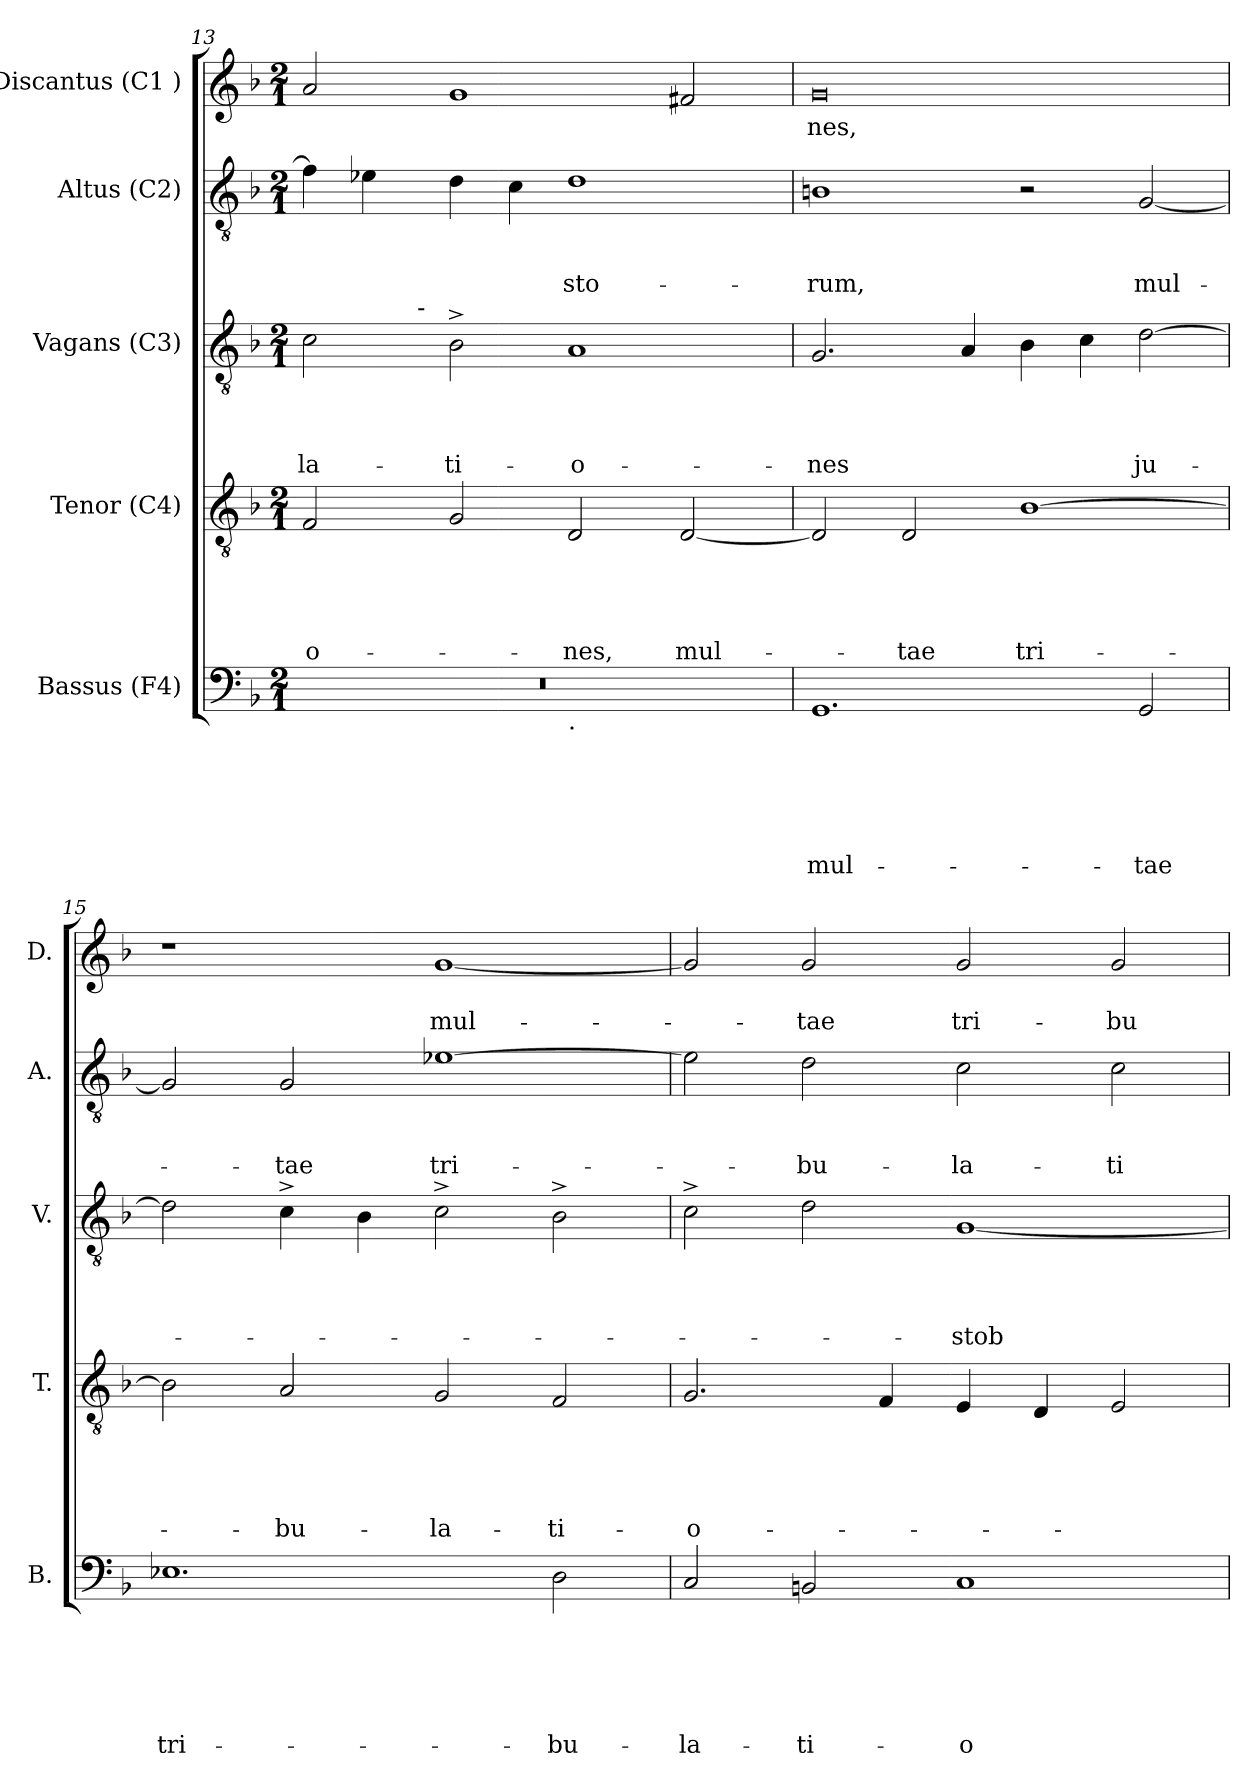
**kern	**text	**text	**text	**text	**text	**text	**kern	**text	**text	**text	**text	**text	**kern	**text	**text	**text	**text	**kern	**text	**text	**text	**kern	**text	**text
*part5	*part5	*part5	*part5	*part5	*part5	*part5	*part4	*part4	*part4	*part4	*part4	*part4	*part3	*part3	*part3	*part3	*part3	*part2	*part2	*part2	*part2	*part1	*part1	*part1
*staff5	*staff5	*staff5	*staff5	*staff5	*staff5	*staff5	*staff4	*staff4	*staff4	*staff4	*staff4	*staff4	*staff3	*staff3	*staff3	*staff3	*staff3	*staff2	*staff2	*staff2	*staff2	*staff1	*staff1	*staff1
*I"Bassus (F4)	*	*	*	*	*	*	*I"Tenor (C4)	*	*	*	*	*	*I"Vagans (C3)	*	*	*	*	*I"Altus (C2)	*	*	*	*I"Discantus (C1 )	*	*
*I'B.	*	*	*	*	*	*	*I'T.	*	*	*	*	*	*I'V.	*	*	*	*	*I'A.	*	*	*	*I'D.	*	*
!!LO:PB:g=z
*clefF4	*	*	*	*	*	*	*clefGv2	*	*	*	*	*	*clefGv2	*	*	*	*	*clefGv2	*	*	*	*clefG2	*	*
*k[b-]	*	*	*	*	*	*	*k[b-]	*	*	*	*	*	*k[b-]	*	*	*	*	*k[b-]	*	*	*	*k[b-]	*	*
*F:	*	*	*	*	*	*	*F:	*	*	*	*	*	*F:	*	*	*	*	*F:	*	*	*	*F:	*	*
*M2/1	*	*	*	*	*	*	*M2/1	*	*	*	*	*	*M2/1	*	*	*	*	*M2/1	*	*	*	*M2/1	*	*
=13	=13	=13	=13	=13	=13	=13	=13	=13	=13	=13	=13	=13	=13	=13	=13	=13	=13	=13	=13	=13	=13	=13	=13	=13
!	!	!	!	!	!	!	!	!	!	!	!	!LO:LY:b:rj	!	!	!	!	!LO:LY:b	!	!	!	!	!	!	!
*^	*	*	*	*	*	*	*	*	*	*	*	*	*^	*	*	*	*	*	*	*	*	*	*	*
0r	1ryy	.	.	.	.	.	.	2F/	.	.	.	.	-o-	2c\	4ryy	.	.	.	-la-	4f\]	.	.	.	2a/	.	.
.	.	.	.	.	.	.	.	.	.	.	.	.	.	.	8ryy	.	.	.	.	4e-\	.	.	.	.	.	.
.	.	.	.	.	.	.	.	.	.	.	.	.	.	.	32ryy	.	.	.	.	.	.	.	.	.	.	.
!	!	!	!	!	!	!	!	!	!	!	!	!	!	!	!LO:TX:a:t=-	!	!	!	!	!	!	!	!	!	!	!
.	.	.	.	.	.	.	.	.	.	.	.	.	.	.	1ryy	.	.	.	.	.	.	.	.	.	.	.
!	!	!	!	!	!	!	!	!	!	!	!	!	!	!	!	!	!	!	!LO:LY:b	!	!	!	!	!	!	!
.	.	.	.	.	.	.	.	2G/	.	.	.	.	.	2B-^>\	.	.	.	.	-ti-	4d\	.	.	.	1g	.	.
.	.	.	.	.	.	.	.	.	.	.	.	.	.	.	.	.	.	.	.	4c\	.	.	.	.	.	.
!	!LO:TX:b:t=.	!	!	!	!	!	!	!	!	!	!	!	!	!	!	!	!	!	!	!	!	!	!	!	!	!
!	!	!	!	!	!	!	!	!	!	!	!	!	!LO:LY:b	!	!	!	!	!	!LO:LY:b:rj	!	!	!	!LO:LY:b	!	!	!
.	1ryy	.	.	.	.	.	.	2D/	.	.	.	.	-nes,	1A	.	.	.	.	-o-	1d	.	.	-sto-	.	.	.
.	.	.	.	.	.	.	.	.	.	.	.	.	.	.	2ryy	.	.	.	.	.	.	.	.	.	.	.
!	!	!	!	!	!	!	!	!	!	!	!	!	!LO:LY:b	!	!	!	!	!	!	!	!	!	!	!	!	!
.	.	.	.	.	.	.	.	[<2D/	.	.	.	.	mul-	.	.	.	.	.	.	.	.	.	.	2f#X/	.	.
.	.	.	.	.	.	.	.	.	.	.	.	.	.	.	16.ryy	.	.	.	.	.	.	.	.	.	.	.
=14	=14	=14	=14	=14	=14	=14	=14	=14	=14	=14	=14	=14	=14	=14	=14	=14	=14	=14	=14	=14	=14	=14	=14	=14	=14	=14
!	!	!	!	!	!	!	!LO:LY:b	!	!	!	!	!	!	!	!	!	!	!	!LO:LY:b	!	!	!	!LO:LY:b	!	!LO:LY:b	!
*v	*v	*	*	*	*	*	*	*	*	*	*	*	*	*v	*v	*	*	*	*	*	*	*	*	*	*	*
1.GG	.	.	.	.	.	mul-	2D/]	.	.	.	.	.	2.G/	.	.	.	-nes	1Bn	.	.	-rum,	0g	-nes,	.
!	!	!	!	!	!	!	!	!	!	!	!	!LO:LY:b	!	!	!	!	!	!	!	!	!	!	!	!
.	.	.	.	.	.	.	2D/	.	.	.	.	-tae	.	.	.	.	.	.	.	.	.	.	.	.
.	.	.	.	.	.	.	.	.	.	.	.	.	4A/	.	.	.	.	.	.	.	.	.	.	.
!	!	!	!	!	!	!	!	!	!	!	!	!LO:LY:b	!	!	!	!	!	!	!	!	!	!	!	!
.	.	.	.	.	.	.	[>1B-	.	.	.	.	tri-	4B-\	.	.	.	.	2r	.	.	.	.	.	.
.	.	.	.	.	.	.	.	.	.	.	.	.	4c\	.	.	.	.	.	.	.	.	.	.	.
!	!	!	!	!	!	!LO:LY:b	!	!	!	!	!	!	!	!	!	!	!LO:LY:b	!	!	!	!LO:LY:b	!	!	!
2GG/	.	.	.	.	.	-tae	.	.	.	.	.	.	[>2d\	.	.	.	ju-	[<2G/	.	.	mul-	.	.	.
=15	=15	=15	=15	=15	=15	=15	=15	=15	=15	=15	=15	=15	=15	=15	=15	=15	=15	=15	=15	=15	=15	=15	=15	=15
!	!	!	!	!	!	!LO:LY:b	!	!	!	!	!	!	!	!	!	!	!	!	!	!	!	!	!	!
1.E-X	.	.	.	.	.	tri-	2B-\]	.	.	.	.	.	2d\]	.	.	.	.	2G/]	.	.	.	1r	.	.
!	!	!	!	!	!	!	!	!	!	!	!	!LO:LY:b	!	!	!	!	!	!	!	!	!LO:LY:b	!	!	!
.	.	.	.	.	.	.	2A/	.	.	.	.	-bu-	4c^>\	.	.	.	.	2G/	.	.	-tae	.	.	.
.	.	.	.	.	.	.	.	.	.	.	.	.	4B-\	.	.	.	.	.	.	.	.	.	.	.
!	!	!	!	!	!	!	!	!	!	!	!	!LO:LY:b	!	!	!	!	!	!	!	!	!LO:LY:b	!	!	!LO:LY:b
.	.	.	.	.	.	.	2G/	.	.	.	.	-la-	2c^>\	.	.	.	.	[>1e-X	.	.	tri-	[<1g	.	mul-
!	!	!	!	!	!	!LO:LY:b	!	!	!	!	!	!LO:LY:b	!	!	!	!	!	!	!	!	!	!	!	!
2D\	.	.	.	.	.	-bu-	2F/	.	.	.	.	-ti-	2B-^>\	.	.	.	.	.	.	.	.	.	.	.
=16	=16	=16	=16	=16	=16	=16	=16	=16	=16	=16	=16	=16	=16	=16	=16	=16	=16	=16	=16	=16	=16	=16	=16	=16
!	!	!	!	!	!	!LO:LY:b	!	!	!	!	!	!LO:LY:b	!	!	!	!	!	!	!	!	!	!	!	!
2C/	.	.	.	.	.	-la-	2.G/	.	.	.	.	-o-	2c^>\	.	.	.	.	2e-\]	.	.	.	2g/]	.	.
!	!	!	!	!	!	!LO:LY:b	!	!	!	!	!	!	!	!	!	!	!	!	!	!	!LO:LY:b	!	!	!LO:LY:b
2BBn/	.	.	.	.	.	-ti-	.	.	.	.	.	.	2d\	.	.	.	.	2d\	.	.	-bu-	2g/	.	-tae
.	.	.	.	.	.	.	4F/	.	.	.	.	.	.	.	.	.	.	.	.	.	.	.	.	.
!	!	!	!	!	!	!LO:LY:b:rj	!	!	!	!	!	!	!	!	!	!	!LO:LY:b:rj	!	!	!	!LO:LY:b	!	!	!LO:LY:b
1C	.	.	.	.	.	-o-	4E/	.	.	.	.	.	[<1G	.	.	.	-stob-	2c\	.	.	-la-	2g/	.	tri-
.	.	.	.	.	.	.	4D/	.	.	.	.	.	.	.	.	.	.	.	.	.	.	.	.	.
!	!	!	!	!	!	!	!	!	!	!	!	!	!	!	!	!	!	!	!	!	!LO:LY:b	!	!	!LO:LY:b
.	.	.	.	.	.	.	2E/	.	.	.	.	.	.	.	.	.	.	2c\	.	.	-ti-	2g/	.	-bu-
=	=	=	=	=	=	=	=	=	=	=	=	=	=	=	=	=	=	=	=	=	=	=	=	=
*-	*-	*-	*-	*-	*-	*-	*-	*-	*-	*-	*-	*-	*-	*-	*-	*-	*-	*-	*-	*-	*-	*-	*-	*-
